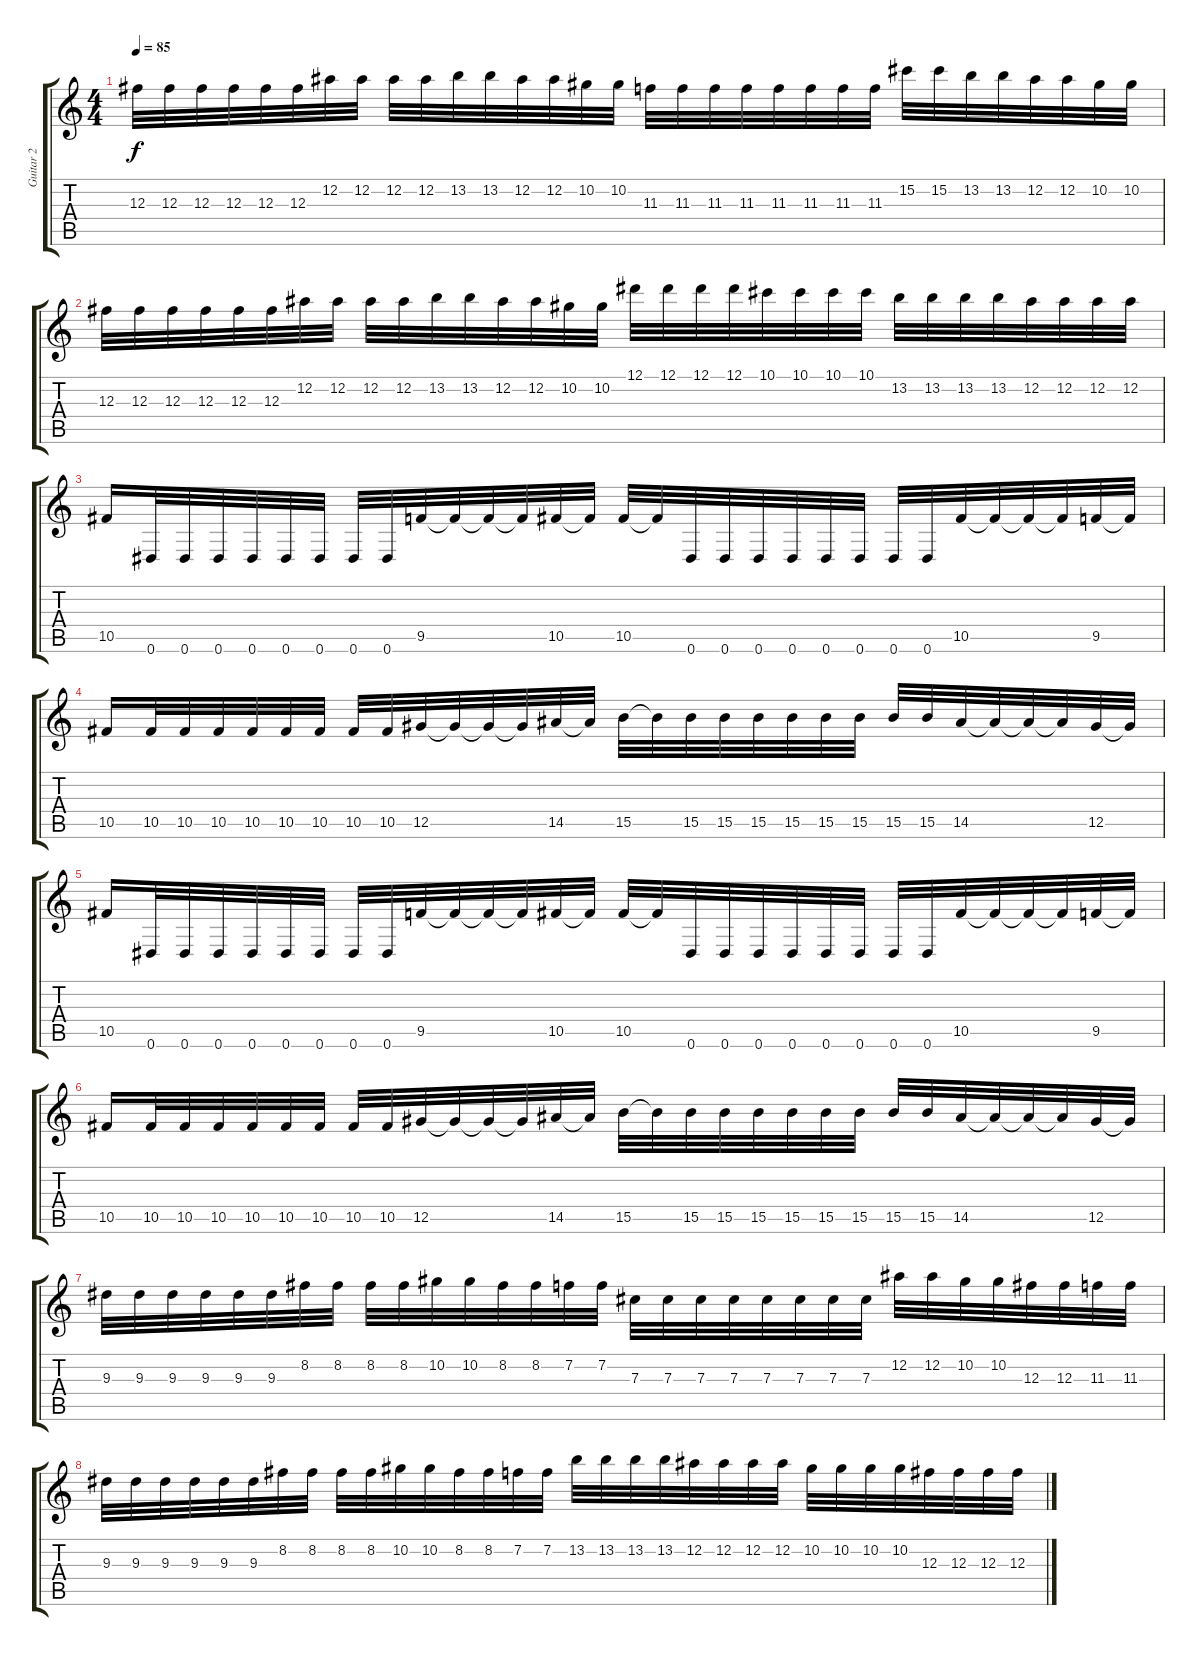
\track ("Guitar 2" "Guitar 2") {instrument distortionguitar}
\staff {score tabs}
\tuning (Eb4 Bb3 Gb3 Db3 Ab2 Eb2) {hide}
\ts (4 4)
\tempo 85
\clef g2
\ks c
12.3.32{dy f} 12.3.32 12.3.32 12.3.32 12.3.32 12.3.32 12.2.32 12.2.32 12.2.32 12.2.32 13.2.32 13.2.32 12.2.32 12.2.32 10.2.32 10.2.32 11.3.32 11.3.32 11.3.32 11.3.32 11.3.32 11.3.32 11.3.32 11.3.32 15.2.32 15.2.32 13.2.32 13.2.32 12.2.32 12.2.32 10.2.32 10.2.32 |
12.3.32 12.3.32 12.3.32 12.3.32 12.3.32 12.3.32 12.2.32 12.2.32 12.2.32 12.2.32 13.2.32 13.2.32 12.2.32 12.2.32 10.2.32 10.2.32 12.1.32 12.1.32 12.1.32 12.1.32 10.1.32 10.1.32 10.1.32 10.1.32 13.2.32 13.2.32 13.2.32 13.2.32 12.2.32 12.2.32 12.2.32 12.2.32 |
10.5.16 0.6.32 0.6.32 0.6.32 0.6.32 0.6.32 0.6.32 0.6.32 0.6.32 9.5.32 9.5{t}.32 9.5{t}.32 9.5{t}.32 10.5.32 10.5{t}.32 10.5.32 10.5{t}.32 0.6.32 0.6.32 0.6.32 0.6.32 0.6.32 0.6.32 0.6.32 0.6.32 10.5.32 10.5{t}.32 10.5{t}.32 10.5{t}.32 9.5.32 9.5{t}.32 |
10.5.16 10.5.32 10.5.32 10.5.32 10.5.32 10.5.32 10.5.32 10.5.32 10.5.32 12.5.32 12.5{t}.32 12.5{t}.32 12.5{t}.32 14.5.32 14.5{t}.32 15.5.32 15.5{t}.32 15.5.32 15.5.32 15.5.32 15.5.32 15.5.32 15.5.32 15.5.32 15.5.32 14.5.32 14.5{t}.32 14.5{t}.32 14.5{t}.32 12.5.32 12.5{t}.32 |
10.5.16 0.6.32 0.6.32 0.6.32 0.6.32 0.6.32 0.6.32 0.6.32 0.6.32 9.5.32 9.5{t}.32 9.5{t}.32 9.5{t}.32 10.5.32 10.5{t}.32 10.5.32 10.5{t}.32 0.6.32 0.6.32 0.6.32 0.6.32 0.6.32 0.6.32 0.6.32 0.6.32 10.5.32 10.5{t}.32 10.5{t}.32 10.5{t}.32 9.5.32 9.5{t}.32 |
10.5.16 10.5.32 10.5.32 10.5.32 10.5.32 10.5.32 10.5.32 10.5.32 10.5.32 12.5.32 12.5{t}.32 12.5{t}.32 12.5{t}.32 14.5.32 14.5{t}.32 15.5.32 15.5{t}.32 15.5.32 15.5.32 15.5.32 15.5.32 15.5.32 15.5.32 15.5.32 15.5.32 14.5.32 14.5{t}.32 14.5{t}.32 14.5{t}.32 12.5.32 12.5{t}.32 |
9.3.32 9.3.32 9.3.32 9.3.32 9.3.32 9.3.32 8.2.32 8.2.32 8.2.32 8.2.32 10.2.32 10.2.32 8.2.32 8.2.32 7.2.32 7.2.32 7.3.32 7.3.32 7.3.32 7.3.32 7.3.32 7.3.32 7.3.32 7.3.32 12.2.32 12.2.32 10.2.32 10.2.32 12.3.32 12.3.32 11.3.32 11.3.32 |
9.3.32 9.3.32 9.3.32 9.3.32 9.3.32 9.3.32 8.2.32 8.2.32 8.2.32 8.2.32 10.2.32 10.2.32 8.2.32 8.2.32 7.2.32 7.2.32 13.2.32 13.2.32 13.2.32 13.2.32 12.2.32 12.2.32 12.2.32 12.2.32 10.2.32 10.2.32 10.2.32 10.2.32 12.3.32 12.3.32 12.3.32 12.3.32
